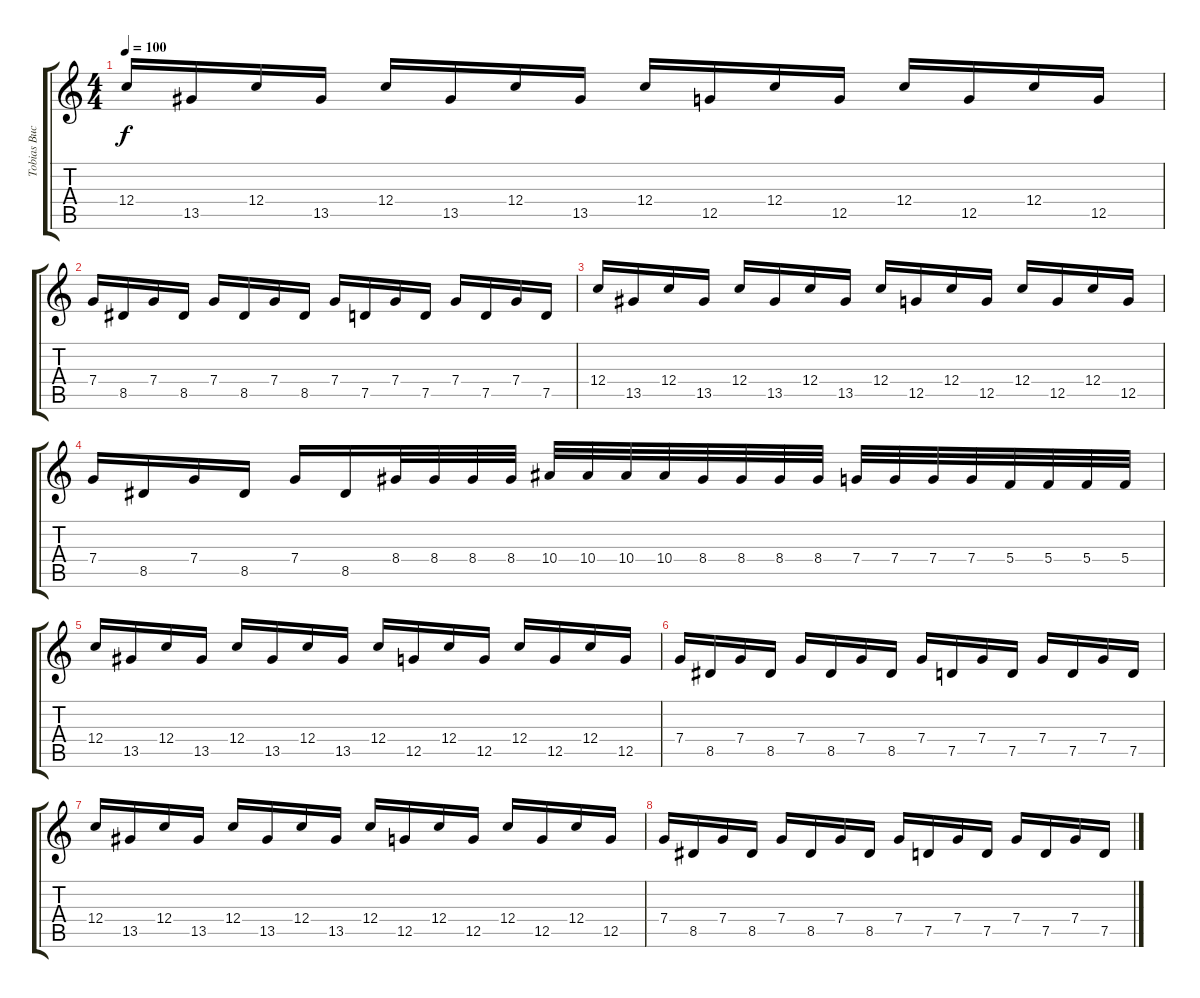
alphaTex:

\track ("Tobias Buck" "Tobias Buc") {instrument distortionguitar}
\staff {score tabs}
\tuning (D4 A3 F3 C3 G2 C2) {hide}
\ts (4 4)
\tempo 100
\clef g2
\ks c
12.4.16{dy f} 13.5.16 12.4.16 13.5.16 12.4.16 13.5.16 12.4.16 13.5.16 12.4.16 12.5.16 12.4.16 12.5.16 12.4.16 12.5.16 12.4.16 12.5.16 |
7.4.16 8.5.16 7.4.16 8.5.16 7.4.16 8.5.16 7.4.16 8.5.16 7.4.16 7.5.16 7.4.16 7.5.16 7.4.16 7.5.16 7.4.16 7.5.16 |
12.4.16 13.5.16 12.4.16 13.5.16 12.4.16 13.5.16 12.4.16 13.5.16 12.4.16 12.5.16 12.4.16 12.5.16 12.4.16 12.5.16 12.4.16 12.5.16 |
7.4.16 8.5.16 7.4.16 8.5.16 7.4.16 8.5.16 8.4.32 8.4.32 8.4.32 8.4.32 10.4.32 10.4.32 10.4.32 10.4.32 8.4.32 8.4.32 8.4.32 8.4.32 7.4.32 7.4.32 7.4.32 7.4.32 5.4.32 5.4.32 5.4.32 5.4.32 |
12.4.16 13.5.16 12.4.16 13.5.16 12.4.16 13.5.16 12.4.16 13.5.16 12.4.16 12.5.16 12.4.16 12.5.16 12.4.16 12.5.16 12.4.16 12.5.16 |
7.4.16 8.5.16 7.4.16 8.5.16 7.4.16 8.5.16 7.4.16 8.5.16 7.4.16 7.5.16 7.4.16 7.5.16 7.4.16 7.5.16 7.4.16 7.5.16 |
12.4.16 13.5.16 12.4.16 13.5.16 12.4.16 13.5.16 12.4.16 13.5.16 12.4.16 12.5.16 12.4.16 12.5.16 12.4.16 12.5.16 12.4.16 12.5.16 |
7.4.16 8.5.16 7.4.16 8.5.16 7.4.16 8.5.16 7.4.16 8.5.16 7.4.16 7.5.16 7.4.16 7.5.16 7.4.16 7.5.16 7.4.16 7.5.16
